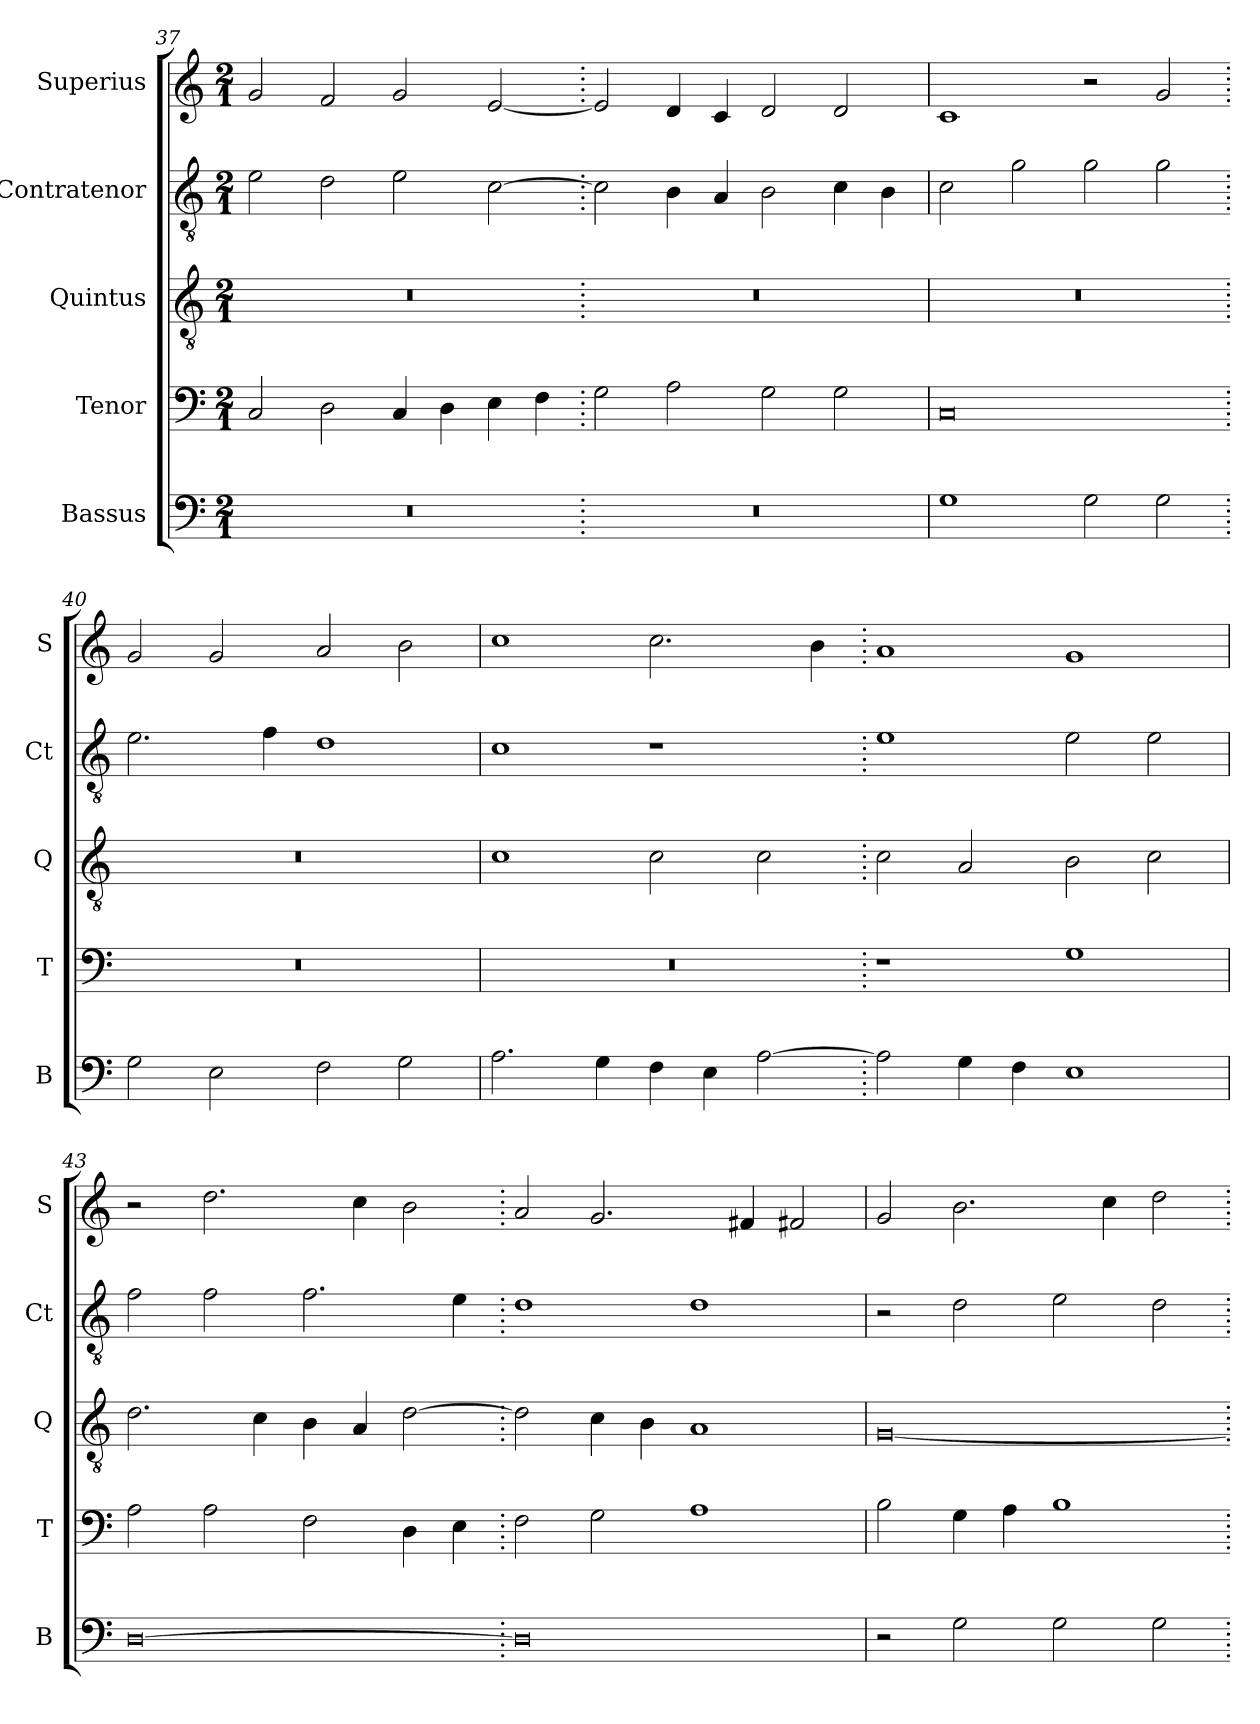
**kern	**kern	**kern	**kern	**kern
*part5	*part4	*part3	*part2	*part1
*staff5	*staff4	*staff3	*staff2	*staff1
*I"Bassus	*I"Tenor	*I"Quintus	*I"Contratenor	*I"Superius
*I'B	*I'T	*I'Q	*I'Ct	*I'S
*clefF4	*clefF4	*clefGv2	*clefGv2	*clefG2
*k[]	*k[]	*k[]	*k[]	*k[]
*M2/1	*M2/1	*M2/1	*M2/1	*M2/1
=37	=37	=37	=37	=37
0r	2C/	0r	2e\	2g/
.	2D\	.	2d\	2f/
.	4C/	.	2e\	2g/
.	4D\	.	.	.
.	4E\	.	[2c\	[2e/
.	4F\	.	.	.
=38.	=38.	=38.	=38.	=38.
0r	2G\	0r	2c\]	2e/]
.	2A\	.	4B\	4d/
.	.	.	4A/	4c/
.	2G\	.	2B\	2d/
.	2G\	.	4c\	2d/
.	.	.	4B\	.
=39	=39	=39	=39	=39
1G	0C	0r	2c\	1c
.	.	.	2g\	.
2G\	.	.	2g\	2r
2G\	.	.	2g\	2g/
=40.	=40.	=40.	=40.	=40.
2G\	0r	0r	2.e\	2g/
2E\	.	.	.	2g/
.	.	.	4f\	.
2F\	.	.	1d	2a/
2G\	.	.	.	2b\
=41	=41	=41	=41	=41
2.A\	0r	1c	1c	1cc
4G\	.	.	.	.
4F\	.	2c\	1r	2.cc\
4E\	.	.	.	.
[2A\	.	2c\	.	.
.	.	.	.	4b\
=42.	=42.	=42.	=42.	=42.
2A\]	1r	2c\	1e	1a
4G\	.	2A/	.	.
4F\	.	.	.	.
1E	1G	2B\	2e\	1g
.	.	2c\	2e\	.
=43	=43	=43	=43	=43
[0D	2A\	2.d\	2f\	2r
.	2A\	.	2f\	2.dd\
.	.	4c\	.	.
.	2F\	4B\	2.f\	.
.	.	4A/	.	4cc\
.	4D\	[2d\	.	2b\
.	4E\	.	4e\	.
=44.	=44.	=44.	=44.	=44.
0D]	2F\	2d\]	1d	2a/
.	2G\	4c\	.	2.g/
.	.	4B\	.	.
.	1A	1A	1d	.
.	.	.	.	4f#X/
.	.	.	.	2f#X/
=45	=45	=45	=45	=45
2r	2B\	[0G	2r	2g/
2G\	4G\	.	2d\	2.b\
.	4A\	.	.	.
2G\	1B	.	2e\	.
.	.	.	.	4cc\
2G\	.	.	2d\	2dd\
=.	=.	=.	=.	=.
*-	*-	*-	*-	*-
